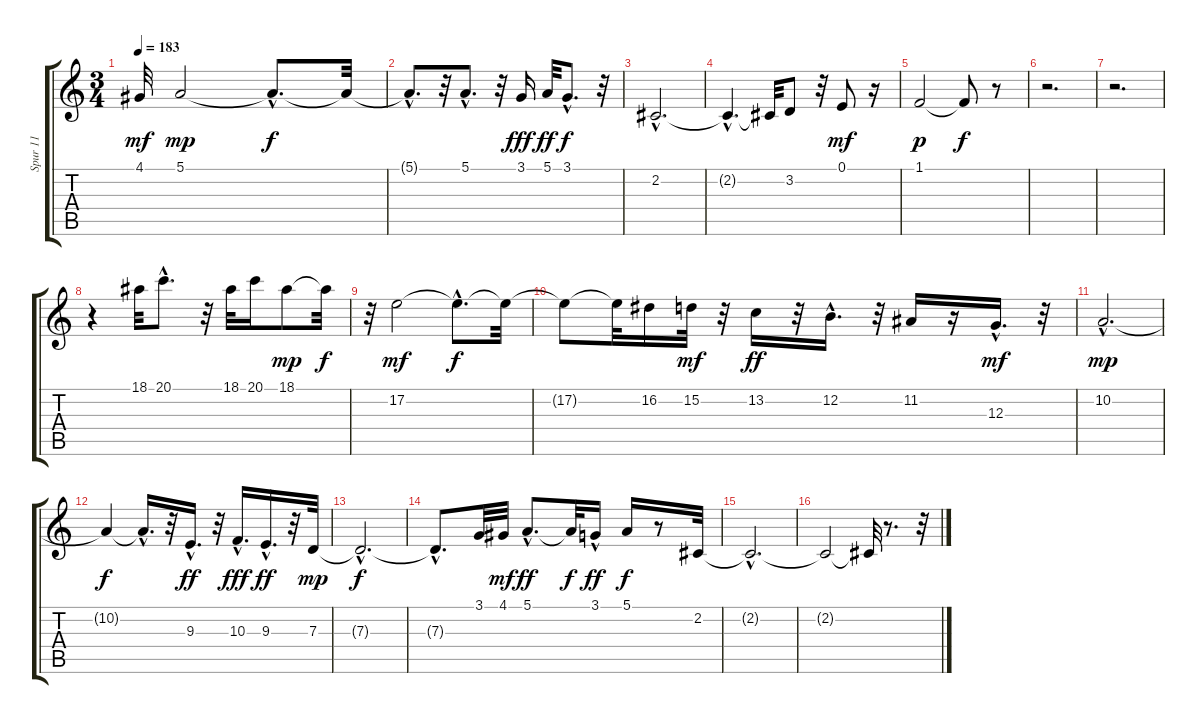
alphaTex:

\track ("Spur 11" "Spur 11") {instrument accordion}
\staff {score tabs}
\tuning (E4 B3 G3 D3 A2 E2) {hide}
\ts (3 4)
\tempo 183
\clef g2
\ks c
4.1.32{dy mf} 5.1.2{dy mp} 5.1{hac t}.8{d dy f} 5.1{t}.32 |
5.1{hac t}.8{d} r.32 5.1{hac}.8{d} r.32 3.1.16{dy fff} 5.1.32{dy ff} 3.1{hac}.8{d dy f} r.32 |
2.2{hac}.2{d} |
2.2{hac t}.4{d} 2.2{t}.32 3.2.8 r.32 0.1.8{dy mf} r.16 |
1.1.2{dy p} 1.1{t}.8{dy f} r.8 |
r.2{d} |
r.2{d} |
r.4 18.1.32 20.1{hac}.8{d} r.32 18.1.32 20.1.16 18.1.8{dy mp} 18.1{t}.32{dy f} |
r.32 17.2.2{dy mf} 17.2{hac t}.8{d dy f} 17.2{t}.32 |
17.2{t}.8 17.2{t}.32 16.2.16 15.2.32{dy mf} r.32 13.2.16{dy ff} r.32 12.2{hac}.16{d} r.32 11.2.16 r.16 12.3{hac}.16{d dy mf} r.32 |
10.2{hac}.2{d dy mp} |
10.2{t}.4{dy f} 10.2{hac t}.16{d} r.32 9.3{hac}.16{d dy ff} r.32 10.3{hac}.16{d dy fff} 9.3{hac}.16{d dy ff} r.32 7.3.32{dy mp} |
7.3{hac t}.2{d dy f} |
7.3{hac t}.8{d} 3.1.32 4.1.32{dy mf} 5.1{hac}.8{d dy ff} 5.1{t}.32{dy f} 3.1{hac}.16{dy ff} 5.1.16{dy f} r.8 2.2.32 |
2.2{hac t}.2{d} |
2.2{t}.2 2.2{t}.32 r.8{d} r.32
